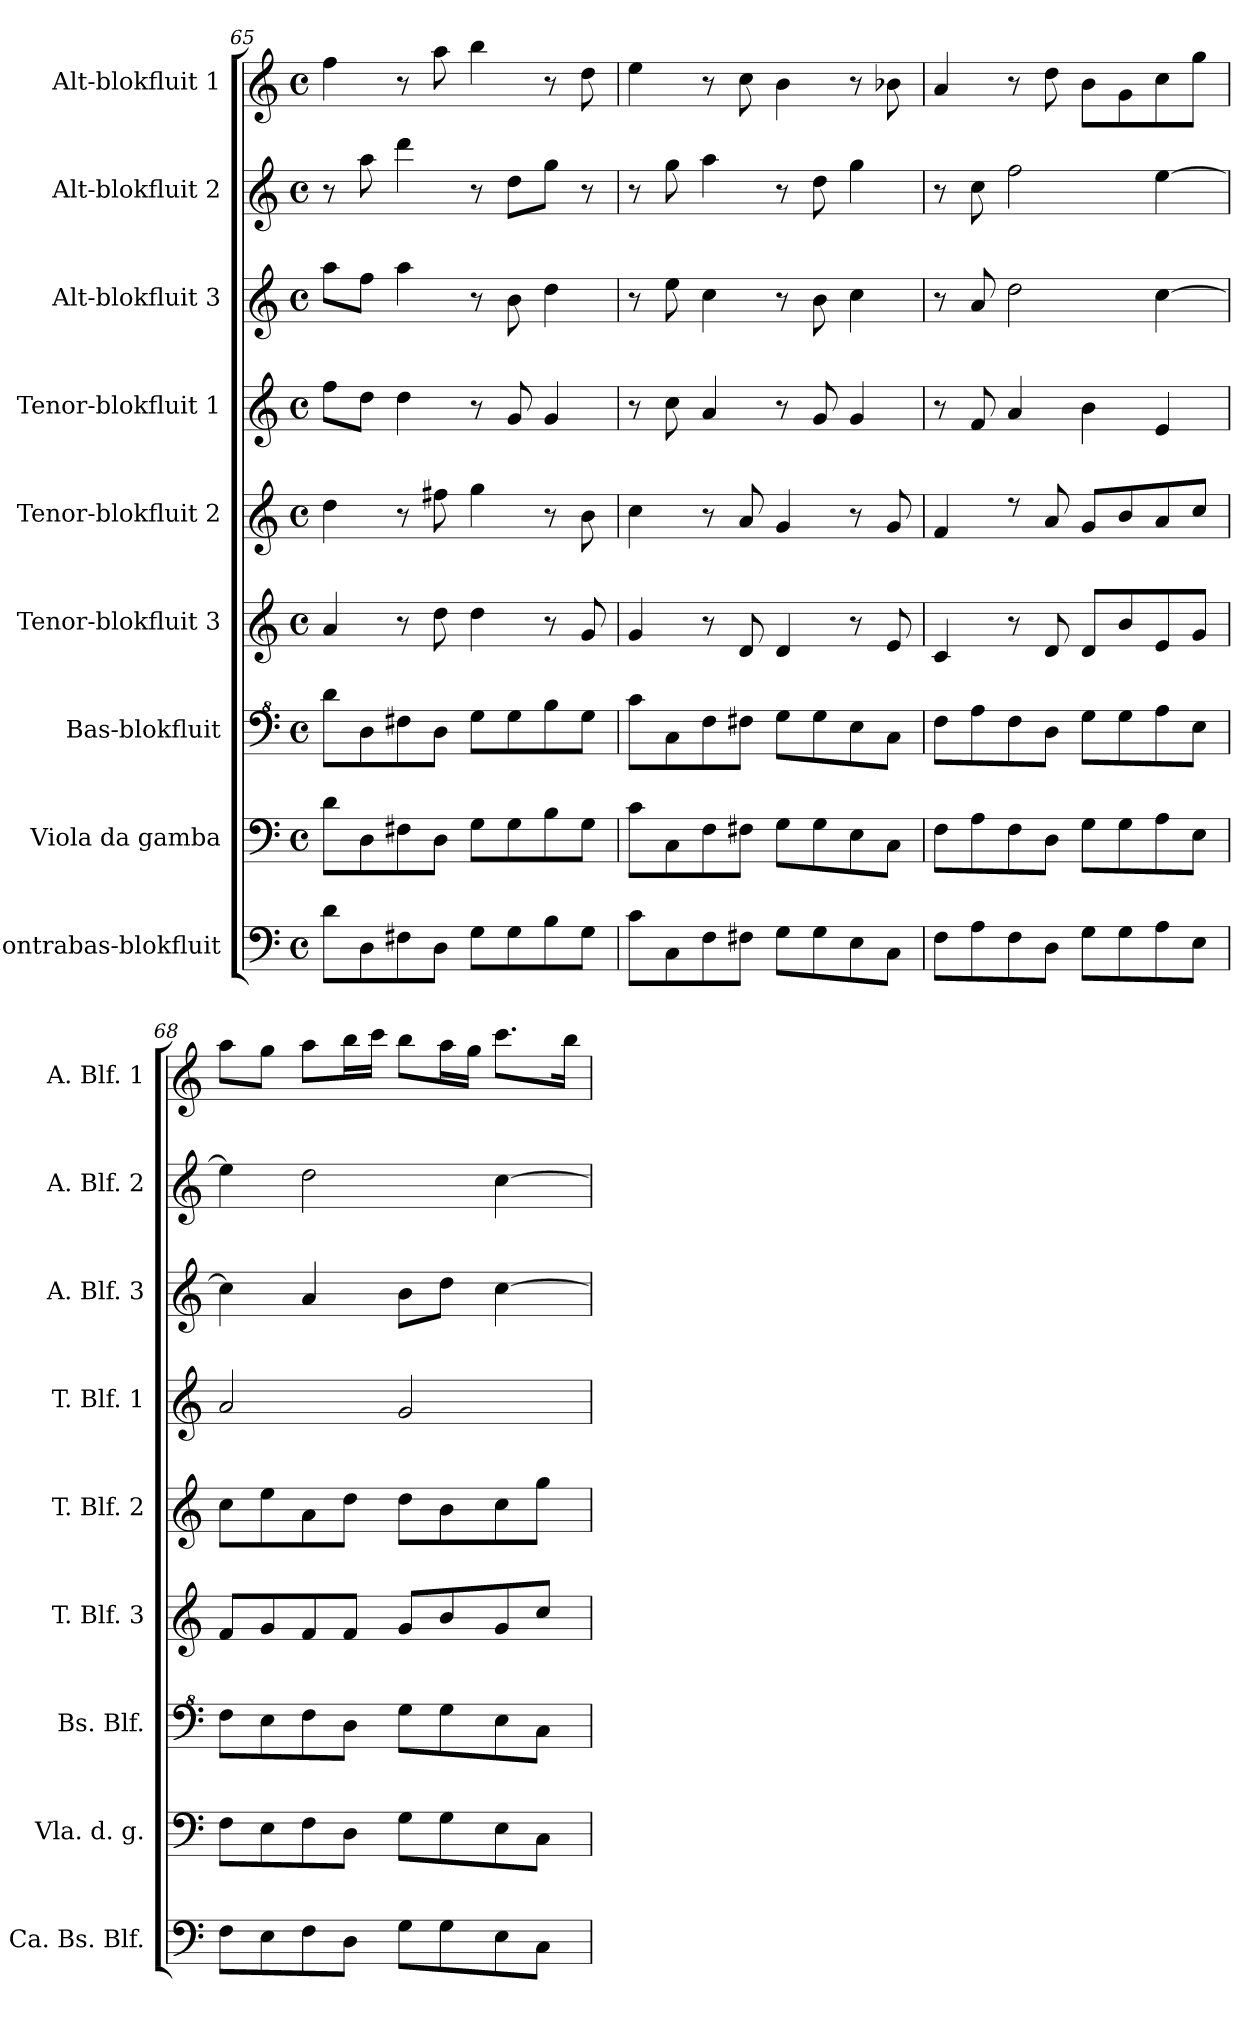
**kern	**kern	**kern	**kern	**kern	**kern	**kern	**kern	**kern
*part9	*part8	*part7	*part6	*part5	*part4	*part3	*part2	*part1
*staff9	*staff8	*staff7	*staff6	*staff5	*staff4	*staff3	*staff2	*staff1
*I"Contrabas-blokfluit	*I"Viola da gamba	*I"Bas-blokfluit	*I"Tenor-blokfluit 3	*I"Tenor-blokfluit 2	*I"Tenor-blokfluit 1	*I"Alt-blokfluit 3	*I"Alt-blokfluit 2	*I"Alt-blokfluit 1
*I'Ca. Bs. Blf.	*I'Vla. d. g.	*I'Bs. Blf.	*I'T. Blf. 3	*I'T. Blf. 2	*I'T. Blf. 1	*I'A. Blf. 3	*I'A. Blf. 2	*I'A. Blf. 1
*clefF4	*clefF4	*clefF^4	*clefG2	*clefG2	*clefG2	*clefG2	*clefG2	*clefG2
*k[]	*k[]	*k[]	*k[]	*k[]	*k[]	*k[]	*k[]	*k[]
*M4/4	*M4/4	*M4/4	*M4/4	*M4/4	*M4/4	*M4/4	*M4/4	*M4/4
*met(c)	*met(c)	*met(c)	*met(c)	*met(c)	*met(c)	*met(c)	*met(c)	*met(c)
=65	=65	=65	=65	=65	=65	=65	=65	=65
8d\L	8d\L	8dd\L	4a/	4dd\	8ff\L	8aa\L	8r	4ff\
8D\	8D\	8d\	.	.	8dd\J	8ff\J	8aa\	.
8F#X\	8F#X\	8f#X\	8r	8r	4dd\	4aa\	4ddd\	8r
8D\J	8D\J	8d\J	8dd\	8ff#X\	.	.	.	8aa\
8G\L	8G\L	8g\L	4dd\	4gg\	8r	8r	8r	4bb\
8G\	8G\	8g\	.	.	8g/	8b\	8dd\L	.
8B\	8B\	8b\	8r	8r	4g/	4dd\	8gg\J	8r
8G\J	8G\J	8g\J	8g/	8b\	.	.	8r	8dd\
=66	=66	=66	=66	=66	=66	=66	=66	=66
8c\L	8c\L	8cc\L	4g/	4cc\	8r	8r	8r	4ee\
8C\	8C\	8c\	.	.	8cc\	8ee\	8gg\	.
8F\	8F\	8f\	8r	8r	4a/	4cc\	4aa\	8r
8F#X\J	8F#X\J	8f#X\J	8d/	8a/	.	.	.	8cc\
8G\L	8G\L	8g\L	4d/	4g/	8r	8r	8r	4b\
8G\	8G\	8g\	.	.	8g/	8b\	8dd\	.
8E\	8E\	8e\	8r	8r	4g/	4cc\	4gg\	8r
8C\J	8C\J	8c\J	8e/	8g/	.	.	.	8b-X\
!!LO:PB:g=z
=67	=67	=67	=67	=67	=67	=67	=67	=67
8F\L	8F\L	8f\L	4c/	4f/	8r	8r	8r	4a/
8A\	8A\	8a\	.	.	8f/	8a/	8cc\	.
8F\	8F\	8f\	8r	8rdd	4a/	2dd\	2ff\	8r
8D\J	8D\J	8d\J	8d/	8a/	.	.	.	8dd\
8G\L	8G\L	8g\L	8d/L	8g/L	4b\	.	.	8b\L
8G\	8G\	8g\	8b/	8b/	.	.	.	8g\
8A\	8A\	8a\	8e/	8a/	4e/	[4cc\	[4ee\	8cc\
8E\J	8E\J	8e\J	8g/J	8cc/J	.	.	.	8gg\J
=68	=68	=68	=68	=68	=68	=68	=68	=68
8F\L	8F\L	8f\L	8f/L	8cc\L	2a/	4cc\]	4ee\]	8aa\L
8E\	8E\	8e\	8g/	8ee\	.	.	.	8gg\J
8F\	8F\	8f\	8f/	8a\	.	4a/	2dd\	8aa\L
8D\J	8D\J	8d\J	8f/J	8dd\J	.	.	.	16bb\L
.	.	.	.	.	.	.	.	16ccc\JJ
8G\L	8G\L	8g\L	8g/L	8dd\L	2g/	8b\L	.	8bb\L
8G\	8G\	8g\	8b/	8b\	.	8dd\J	.	16aa\L
.	.	.	.	.	.	.	.	16gg\JJ
8E\	8E\	8e\	8g/	8cc\	.	[4cc\	[4cc\	8.ccc\L
8C\J	8C\J	8c\J	8cc/J	8gg\J	.	.	.	.
.	.	.	.	.	.	.	.	16bb\Jk
=	=	=	=	=	=	=	=	=
*-	*-	*-	*-	*-	*-	*-	*-	*-
